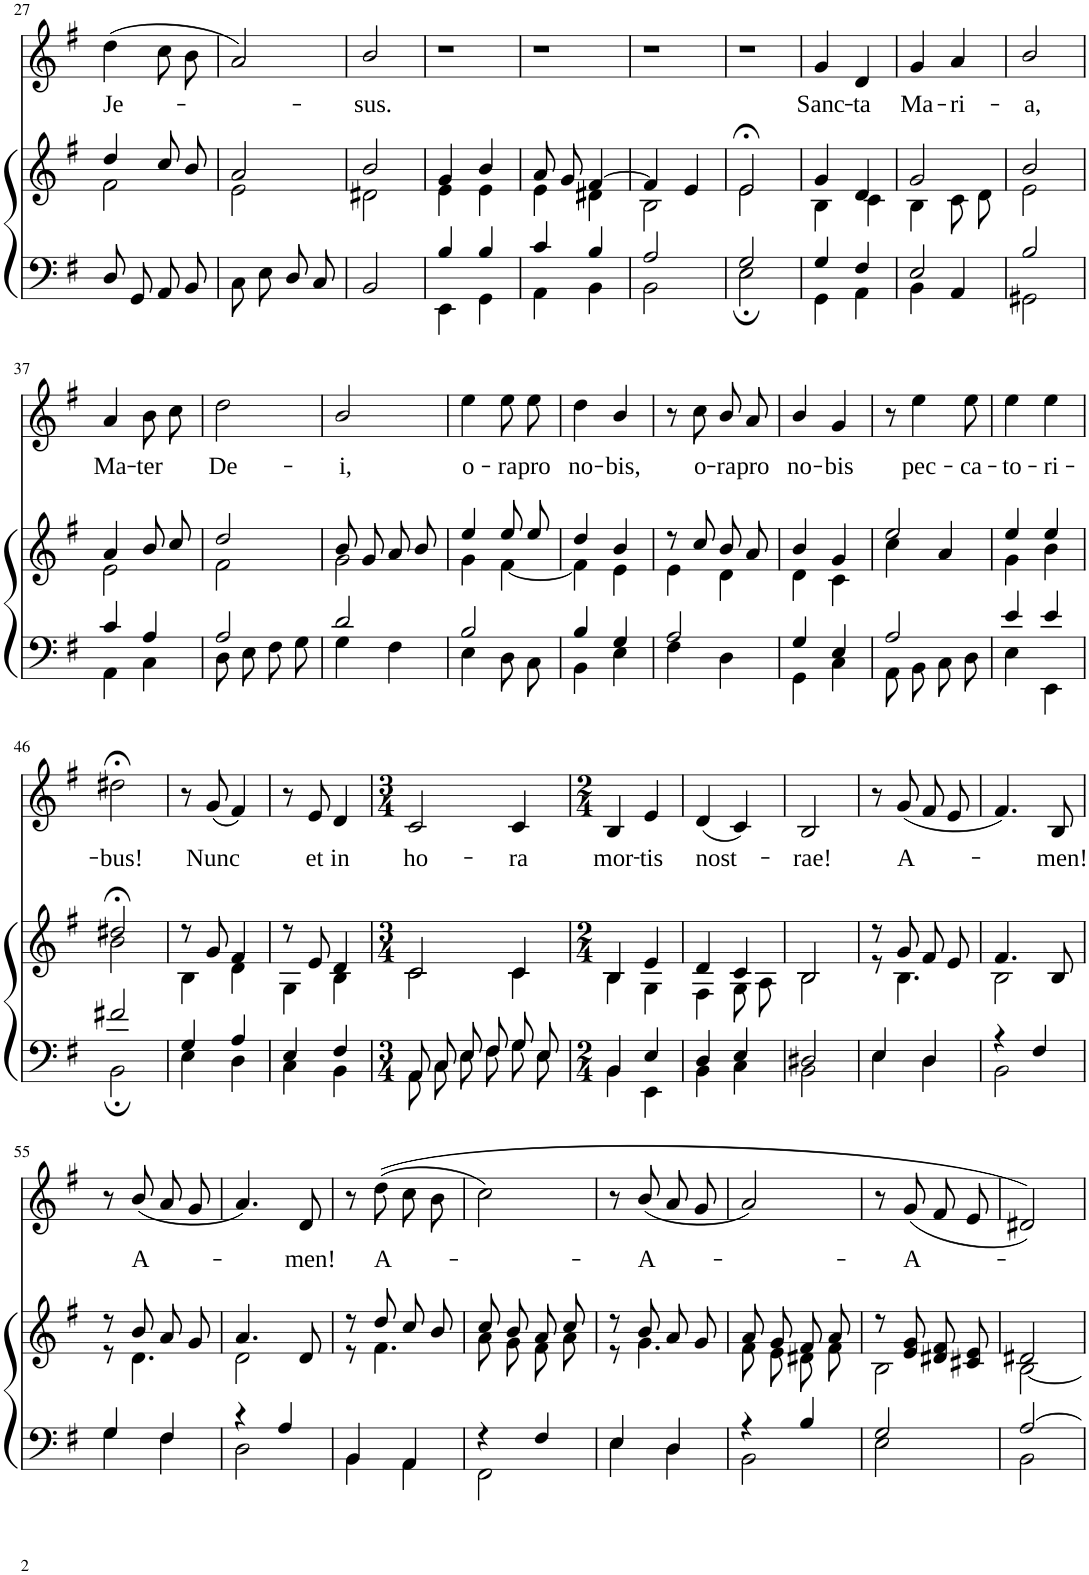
**kern	**kern	**kern	**text
*part2	*part2	*part1	*part1
*staff3	*staff2	*staff1	*staff1
*I"Piano	*	*I"Voice	*
*I'Pno	*	*	*
!!LO:PB:g=z
*clefF4	*clefG2	*clefG2	*
*k[f#]	*k[f#]	*k[f#]	*
*M2/4	*M2/4	*M2/4	*
=27	=27	=27	=27
*	*^	*	*
!	!	!	!	!LO:LY:b
8D/L	4dd/	2f#\	(4dd\	Je-
8GG/J	.	.	.	.
8AA/L	8cc/L	.	8cc\L	.
8BB/J	8b/J	.	8b\J	.
=28	=28	=28	=28	=28
8C\L	2a/	2e\	2a/)	.
8E\J	.	.	.	.
8D/L	.	.	.	.
8C/J	.	.	.	.
=29	=29	=29	=29	=29
!	!	!	!	!LO:LY:b
2BB/	2b/	2d#X\	2b/	-sus.
=30	=30	=30	=30	=30
*^	*	*	*	*
4B/	4EE\	4g/	4e\	2r	.
4B/	4GG\	4b/	4e\	.	.
=31	=31	=31	=31	=31	=31
4c/	4AA\	8a/L	4e\	2r	.
.	.	8g/J	.	.	.
4B/	4BB\	[4f#/	4d#X\	.	.
=32	=32	=32	=32	=32	=32
2A/	2BB\	4f#/]	2B\	2r	.
.	.	4e/	.	.	.
=33	=33	=33	=33	=33	=33
2G/	2E;\	2e;</	2e\	2r	.
=34	=34	=34	=34	=34	=34
!	!	!	!	!	!LO:LY:b
4G/	4GG\	4g/	4B\	4g/	Sanc-
!	!	!	!	!	!LO:LY:b
4F#/	4AA\	4d/	4c\	4d/	-ta
=35	=35	=35	=35	=35	=35
!	!	!	!	!	!LO:LY:b
2E/	4BB\	2g/	4B\	4g/	Ma-
!	!	!	!	!	!LO:LY:b
.	4AA/	.	8c\L	4a/	-ri-
.	.	.	8d\J	.	.
=36	=36	=36	=36	=36	=36
!	!	!	!	!	!LO:LY:b
2B/	2GG#X\	2b/	2e\	2b/	-a,
!!LO:LB:g=z
=37	=37	=37	=37	=37	=37
!	!	!	!	!	!LO:LY:b
4c/	4AA\	4a/	2e\	4a/	Ma-
!	!	!	!	!	!LO:LY:b
4A/	4C\	8b/L	.	8b\L	-ter
.	.	8cc/J	.	8cc\J	.
=38	=38	=38	=38	=38	=38
!	!	!	!	!	!LO:LY:b
2A/	8D\L	2dd/	2f#\	2dd\	De-
.	8E\J	.	.	.	.
.	8F#\L	.	.	.	.
.	8G\J	.	.	.	.
=39	=39	=39	=39	=39	=39
!	!	!	!	!	!LO:LY:b
2d/	4G\	8b/L	2g\	2b/	-i,
.	.	8g/J	.	.	.
.	4F#\	8a/L	.	.	.
.	.	8b/J	.	.	.
=40	=40	=40	=40	=40	=40
!	!	!	!	!	!LO:LY:b
2B/	4E\	4ee/	4g\	4ee\	o-
!	!	!	!	!	!LO:LY:b
.	8D\L	8ee/L	[4f#\	8ee\L	-ra
!	!	!	!	!	!LO:LY:b
.	8C\J	8ee/J	.	8ee\J	pro
=41	=41	=41	=41	=41	=41
!	!	!	!	!	!LO:LY:b
4B/	4BB\	4dd/	4f#\]	4dd\	no-
!	!	!	!	!	!LO:LY:b
4G/	4E\	4b/	4e\	4b/	-bis,
=42	=42	=42	=42	=42	=42
2A/	4F#\	8r	4e\	8r	.
!	!	!	!	!	!LO:LY:b
.	.	8cc/	.	8cc\	o-
!	!	!	!	!	!LO:LY:b
.	4D\	8b/L	4d\	8b/L	-ra
!	!	!	!	!	!LO:LY:b
.	.	8a/J	.	8a/J	pro
=43	=43	=43	=43	=43	=43
!	!	!	!	!	!LO:LY:b
4G/	4GG\	4b/	4d\	4b/	no-
!	!	!	!	!	!LO:LY:b
4E/	4C\	4g/	4c\	4g/	-bis
=44	=44	=44	=44	=44	=44
2A/	8AA\L	2ee/	4cc\	8r	.
!	!	!	!	!	!LO:LY:b
.	8BB\J	.	.	4ee\	pec-
.	8C\L	.	4a/	.	.
!	!	!	!	!	!LO:LY:b
.	8D\J	.	.	8ee\	-ca-
=45	=45	=45	=45	=45	=45
!	!	!	!	!	!LO:LY:b
4e/	4E\	4ee/	4g\	4ee\	-to-
!	!	!	!	!	!LO:LY:b
4e/	4EE\	4ee/	4b\	4ee\	-ri-
!!LO:LB:g=z
=46	=46	=46	=46	=46	=46
!	!	!	!	!	!LO:LY:b
2f#X/	2BB;\	2dd#X;</	2b\	2dd#X;<\	-bus!
=47	=47	=47	=47	=47	=47
4G/	4E\	8r	4B\	8r	.
!	!	!	!	!	!LO:LY:b
.	.	8g/	.	(8g/	Nunc
4A/	4D\	4f#/	4d\	4f#/)	.
=48	=48	=48	=48	=48	=48
4E/	4C\	8r	4G\	8r	.
!	!	!	!	!	!LO:LY:b
.	.	8e/	.	8e/	et
!	!	!	!	!	!LO:LY:b
4F#/	4BB\	4d/	4B\	4d/	in
=49	=49	=49	=49	=49	=49
*M3/4	*	*M3/4	*	*M3/4	*
!	!	!	!	!	!LO:LY:b
8AA/L	8AA\L	2c/	2c\	2c/	ho-
8C/J	8C\J	.	.	.	.
8E/L	8E\L	.	.	.	.
8F#/J	8F#\J	.	.	.	.
!	!	!	!	!	!LO:LY:b
8G/L	8G\L	4c/	4c\	4c/	-ra
8E/J	8E\J	.	.	.	.
=50	=50	=50	=50	=50	=50
*M2/4	*	*M2/4	*	*M2/4	*
!	!	!	!	!	!LO:LY:b
4BB/	4BB\	4B/	4B\	4B/	mor-
!	!	!	!	!	!LO:LY:b
4E/	4EE\	4e/	4G\	4e/	-tis
=51	=51	=51	=51	=51	=51
!	!	!	!	!	!LO:LY:b
4D/	4BB\	4d/	4F#\	(4d/	nost-
4E/	4C\	4c/	8G\L	4c/)	.
.	.	.	8A\J	.	.
=52	=52	=52	=52	=52	=52
!	!	!	!	!	!LO:LY:b
2D#X/	2BB\	2B/	2B\	2B/	-rae!
=53	=53	=53	=53	=53	=53
4E/	4E\	8r	8r	8r	.
!	!	!	!	!	!LO:LY:b
.	.	8g/	4.B\	(8g/	A-
4D/	4D\	8f#/L	.	8f#/L	.
.	.	8e/J	.	8e/J	.
=54	=54	=54	=54	=54	=54
4r	2BB\	4.f#/	2B\	4.f#/)	.
4F#/	.	.	.	.	.
!	!	!	!	!	!LO:LY:b
.	.	8B/	.	8B/	-men!
!!LO:LB:g=z
=55	=55	=55	=55	=55	=55
4G/	4G\	8r	8r	8r	.
!	!	!	!	!	!LO:LY:b
.	.	8b/	4.d\	(8b/	A-
4F#/	4F#\	8a/L	.	8a/L	.
.	.	8g/J	.	8g/J	.
=56	=56	=56	=56	=56	=56
4r	2D\	4.a/	2d\	4.a/)	.
4A/	.	.	.	.	.
!	!	!	!	!	!LO:LY:b
.	.	8d/	.	8d/	-men!
=57	=57	=57	=57	=57	=57
4BB/	4BB\	8r	8r	8r	.
!	!	!	!	!	!LO:LY:b
.	.	8dd/	4.f#\	((8dd\	A-
4AA/	4AA\	8cc/L	.	8cc\L	.
.	.	8b/J	.	8b\J	.
=58	=58	=58	=58	=58	=58
4r	2FF#\	8cc/L	8a\L	2cc\)	.
.	.	8b/J	8g\J	.	.
4F#/	.	8a/L	8f#\L	.	.
.	.	8cc/J	8a\J	.	.
=59	=59	=59	=59	=59	=59
4E/	4E\	8r	8r	8r	.
!	!	!	!	!	!LO:LY:b
.	.	8b/	4.g\	(8b/	-A-
4D/	4D\	8a/L	.	8a/L	.
.	.	8g/J	.	8g/J	.
=60	=60	=60	=60	=60	=60
4r	2BB\	8a/L	8f#\L	2a/)	.
.	.	8g/J	8e\J	.	.
4B/	.	8f#/L	8d#X\L	.	.
.	.	8a/J	8f#\J	.	.
=61	=61	=61	=61	=61	=61
2G/	2E\	8r	2B\	8r	.
!	!	!	!	!	!LO:LY:b
.	.	8e/ 8g/	.	(8g/	-A-
.	.	8d#X/ 8f#/L	.	8f#/L	.
.	.	8c#X/ 8e/J	.	8e/J	.
=62	=62	=62	=62	=62	=62
[2A/	2BB\	2d#X/	[2B\	2d#X/))	.
*v	*v	*	*	*	*
*	*v	*v	*	*
=	=	=	=
*-	*-	*-	*-
